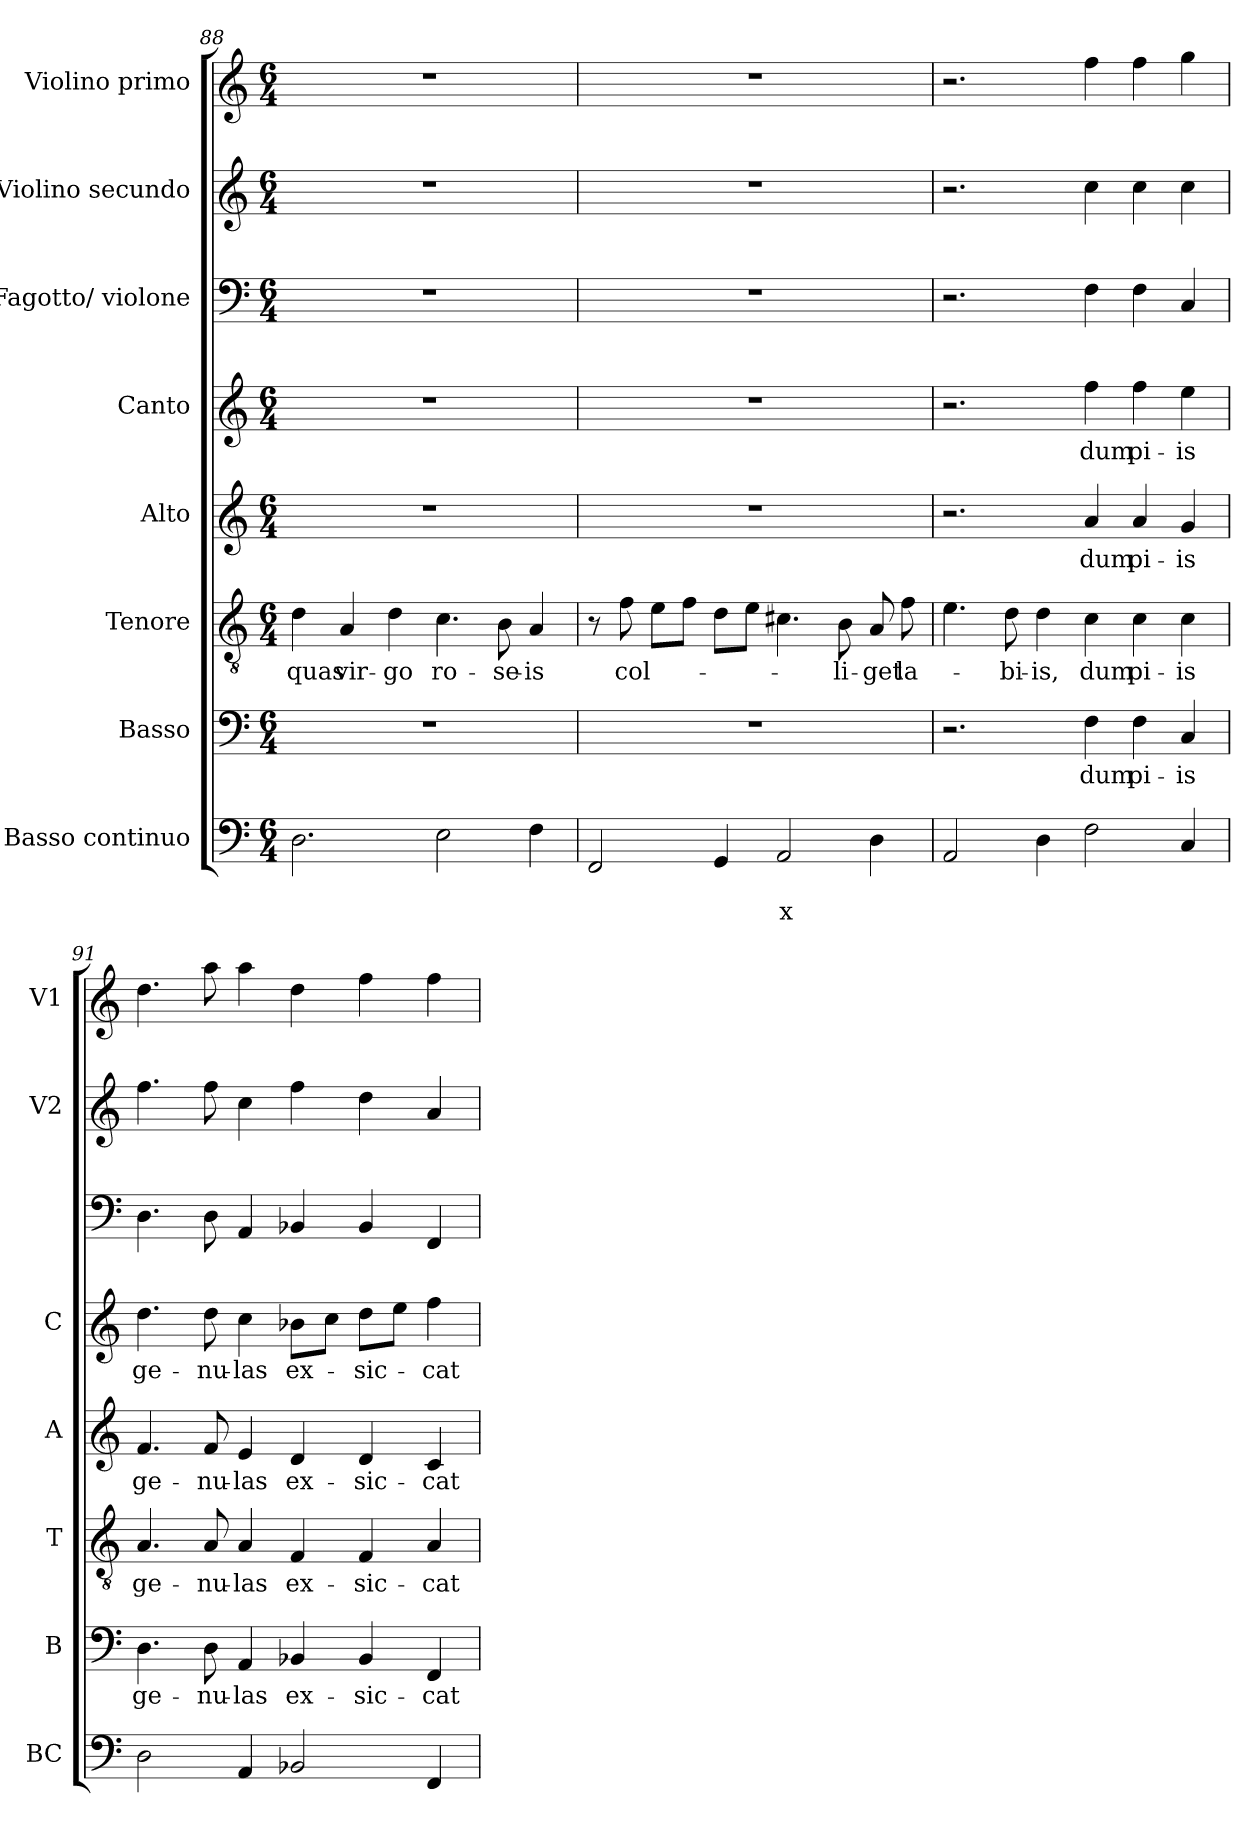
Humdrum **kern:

**kern	**text	**text	**kern	**text	**kern	**text	**kern	**text	**kern	**text	**kern	**kern	**kern
*part8	*part8	*part8	*part7	*part7	*part6	*part6	*part5	*part5	*part4	*part4	*part3	*part2	*part1
*staff8	*staff8	*staff8	*staff7	*staff7	*staff6	*staff6	*staff5	*staff5	*staff4	*staff4	*staff3	*staff2	*staff1
*I"Basso continuo	*	*	*I"Basso	*	*I"Tenore	*	*I"Alto	*	*I"Canto	*	*I"Fagotto/ violone	*I"Violino secundo	*I"Violino primo
*I'BC	*	*	*I'B	*	*I'T	*	*I'A	*	*I'C	*	*	*I'V2	*I'V1
!!LO:PB:g=z
*clefF4	*	*	*clefF4	*	*clefGv2	*	*clefG2	*	*clefG2	*	*clefF4	*clefG2	*clefG2
*k[]	*	*	*k[]	*	*k[]	*	*k[]	*	*k[]	*	*k[]	*k[]	*k[]
*C:	*	*	*C:	*	*C:	*	*C:	*	*C:	*	*C:	*C:	*C:
*M6/4	*	*	*M6/4	*	*M6/4	*	*M6/4	*	*M6/4	*	*M6/4	*M6/4	*M6/4
=88	=88	=88	=88	=88	=88	=88	=88	=88	=88	=88	=88	=88	=88
!	!	!	!	!	!	!LO:LY:b	!	!	!	!	!	!	!
2.D\	.	.	1.r	.	4d\	quas	1.r	.	1.r	.	1.r	1.r	1.r
!	!	!	!	!	!	!LO:LY:b	!	!	!	!	!	!	!
.	.	.	.	.	4A/	vir-	.	.	.	.	.	.	.
!	!	!	!	!	!	!LO:LY:b	!	!	!	!	!	!	!
.	.	.	.	.	4d\	-go	.	.	.	.	.	.	.
!	!	!	!	!	!	!LO:LY:b	!	!	!	!	!	!	!
2E\	.	.	.	.	4.c\	ro-	.	.	.	.	.	.	.
!	!	!	!	!	!	!LO:LY:b	!	!	!	!	!	!	!
.	.	.	.	.	8B\	-se-	.	.	.	.	.	.	.
!	!	!	!	!	!	!LO:LY:b	!	!	!	!	!	!	!
4F\	.	.	.	.	4A/	-is	.	.	.	.	.	.	.
=89	=89	=89	=89	=89	=89	=89	=89	=89	=89	=89	=89	=89	=89
2FF/	.	.	1.r	.	8r	.	1.r	.	1.r	.	1.r	1.r	1.r
!	!	!	!	!	!	!LO:LY:b	!	!	!	!	!	!	!
.	.	.	.	.	8f\	col-	.	.	.	.	.	.	.
.	.	.	.	.	8e\L	.	.	.	.	.	.	.	.
.	.	.	.	.	8f\J	.	.	.	.	.	.	.	.
4GG/	.	.	.	.	8d\L	.	.	.	.	.	.	.	.
.	.	.	.	.	8e\J	.	.	.	.	.	.	.	.
!	!	!LO:LY:b	!	!	!	!	!	!	!	!	!	!	!
2AA/	.	x	.	.	4.c#X\	.	.	.	.	.	.	.	.
!	!	!	!	!	!	!LO:LY:b	!	!	!	!	!	!	!
.	.	.	.	.	8B\	-li-	.	.	.	.	.	.	.
!	!	!	!	!	!	!LO:LY:b	!	!	!	!	!	!	!
4D\	.	.	.	.	8A/	-get	.	.	.	.	.	.	.
!	!	!	!	!	!	!LO:LY:b	!	!	!	!	!	!	!
.	.	.	.	.	8f\	la-	.	.	.	.	.	.	.
=90	=90	=90	=90	=90	=90	=90	=90	=90	=90	=90	=90	=90	=90
2AA/	.	.	2.r	.	4.e\	.	2.r	.	2.r	.	2.r	2.r	2.r
!	!	!	!	!	!	!LO:LY:b	!	!	!	!	!	!	!
.	.	.	.	.	8d\	-bi-	.	.	.	.	.	.	.
!	!	!	!	!	!	!LO:LY:b	!	!	!	!	!	!	!
4D\	.	.	.	.	4d\	-is,	.	.	.	.	.	.	.
!	!	!	!	!LO:LY:b	!	!LO:LY:b	!	!LO:LY:b	!	!LO:LY:b	!	!	!
2F\	.	.	4F\	dum	4c\	dum	4a/	dum	4ff\	dum	4F\	4cc\	4ff\
!	!	!	!	!LO:LY:b	!	!LO:LY:b	!	!LO:LY:b	!	!LO:LY:b	!	!	!
.	.	.	4F\	pi-	4c\	pi-	4a/	pi-	4ff\	pi-	4F\	4cc\	4ff\
!	!	!	!	!LO:LY:b	!	!LO:LY:b	!	!LO:LY:b	!	!LO:LY:b	!	!	!
4C/	.	.	4C/	-is	4c\	-is	4g/	-is	4ee\	-is	4C/	4cc\	4gg\
=91	=91	=91	=91	=91	=91	=91	=91	=91	=91	=91	=91	=91	=91
!	!	!	!	!LO:LY:b	!	!LO:LY:b	!	!LO:LY:b	!	!LO:LY:b	!	!	!
2D\	.	.	4.D\	ge-	4.A/	ge-	4.f/	ge-	4.dd\	ge-	4.D\	4.ff\	4.dd\
!	!	!	!	!LO:LY:b	!	!LO:LY:b	!	!LO:LY:b	!	!LO:LY:b	!	!	!
.	.	.	8D\	-nu-	8A/	-nu-	8f/	-nu-	8dd\	-nu-	8D\	8ff\	8aa\
!	!	!	!	!LO:LY:b	!	!LO:LY:b	!	!LO:LY:b	!	!LO:LY:b	!	!	!
4AA/	.	.	4AA/	-las	4A/	-las	4e/	-las	4cc\	-las	4AA/	4cc\	4aa\
!	!	!	!	!LO:LY:b	!	!LO:LY:b	!	!LO:LY:b	!	!LO:LY:b	!	!	!
2BB-X/	.	.	4BB-X/	ex-	4F/	ex-	4d/	ex-	8b-X\L	ex-	4BB-X/	4ff\	4dd\
.	.	.	.	.	.	.	.	.	8cc\J	.	.	.	.
!	!	!	!	!LO:LY:b	!	!LO:LY:b	!	!LO:LY:b	!	!LO:LY:b	!	!	!
.	.	.	4BB-/	-sic-	4F/	-sic-	4d/	-sic-	8dd\L	-sic-	4BB-/	4dd\	4ff\
.	.	.	.	.	.	.	.	.	8ee\J	.	.	.	.
!	!	!	!	!LO:LY:b	!	!LO:LY:b	!	!LO:LY:b	!	!LO:LY:b	!	!	!
4FF/	.	.	4FF/	-cat	4A/	-cat	4c/	-cat	4ff\	-cat	4FF/	4a/	4ff\
=	=	=	=	=	=	=	=	=	=	=	=	=	=
*-	*-	*-	*-	*-	*-	*-	*-	*-	*-	*-	*-	*-	*-
